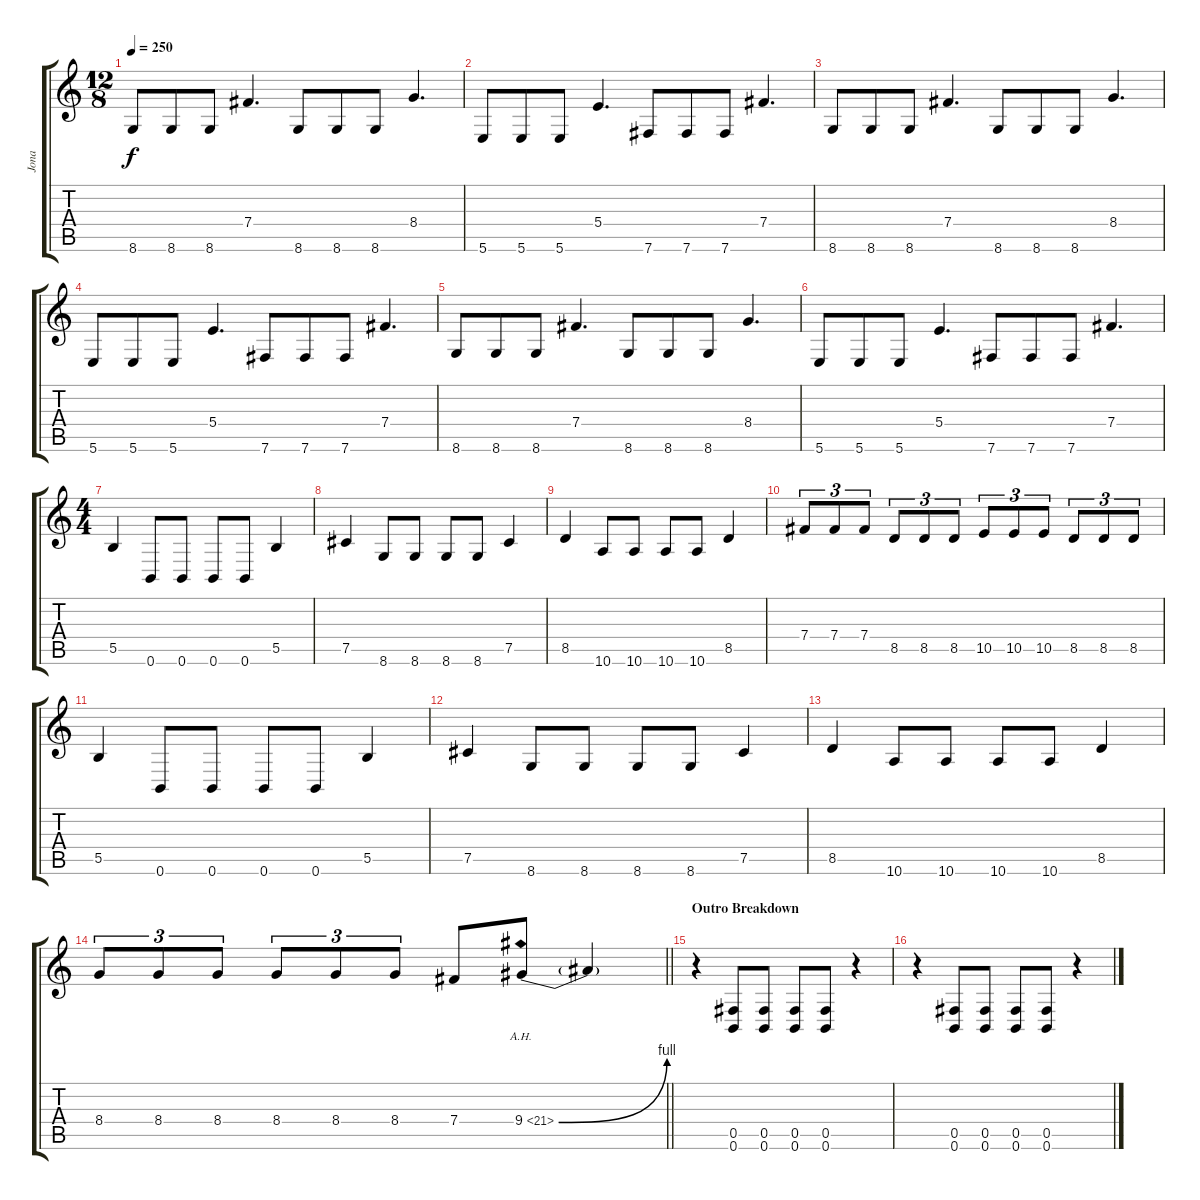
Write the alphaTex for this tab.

\track ("Jona" "Jona") {instrument distortionguitar}
\staff {score tabs}
\tuning (Db4 Ab3 E3 B2 Gb2 B1) {hide}
\ts (12 8)
\tempo 250
\clef g2
\ks c
8.6.8{dy f} 8.6.8 8.6.8 7.4.4{d} 8.6.8 8.6.8 8.6.8 8.4.4{d} |
5.6.8 5.6.8 5.6.8 5.4.4{d} 7.6.8 7.6.8 7.6.8 7.4.4{d} |
8.6.8 8.6.8 8.6.8 7.4.4{d} 8.6.8 8.6.8 8.6.8 8.4.4{d} |
5.6.8 5.6.8 5.6.8 5.4.4{d} 7.6.8 7.6.8 7.6.8 7.4.4{d} |
8.6.8 8.6.8 8.6.8 7.4.4{d} 8.6.8 8.6.8 8.6.8 8.4.4{d} |
5.6.8 5.6.8 5.6.8 5.4.4{d} 7.6.8 7.6.8 7.6.8 7.4.4{d} |
\ts (4 4)
5.5.4 0.6.8 0.6.8 0.6.8 0.6.8 5.5.4 |
7.5.4 8.6.8 8.6.8 8.6.8 8.6.8 7.5.4 |
8.5.4 10.6.8 10.6.8 10.6.8 10.6.8 8.5.4 |
7.4.8{tu (3 2)} 7.4.8{tu (3 2)} 7.4.8{tu (3 2)} 8.5.8{tu (3 2)} 8.5.8{tu (3 2)} 8.5.8{tu (3 2)} 10.5.8{tu (3 2)} 10.5.8{tu (3 2)} 10.5.8{tu (3 2)} 8.5.8{tu (3 2)} 8.5.8{tu (3 2)} 8.5.8{tu (3 2)} |
5.5.4 0.6.8 0.6.8 0.6.8 0.6.8 5.5.4 |
7.5.4 8.6.8 8.6.8 8.6.8 8.6.8 7.5.4 |
8.5.4 10.6.8 10.6.8 10.6.8 10.6.8 8.5.4 |
\barLineRight lightlight
8.4.8{tu (3 2)} 8.4.8{tu (3 2)} 8.4.8{tu (3 2)} 8.4.8{tu (3 2)} 8.4.8{tu (3 2)} 8.4.8{tu (3 2)} 7.4.8 9.4{be (bend 0 0 60 4) ah 12}.8 9.4{t}.4 |
\section ("" "Outro Breakdown")
r.4 (0.5 0.6).8 (0.5 0.6).8 (0.5 0.6).8 (0.5 0.6).8 r.4 |
r.4 (0.5 0.6).8 (0.5 0.6).8 (0.5 0.6).8 (0.5 0.6).8 r.4
